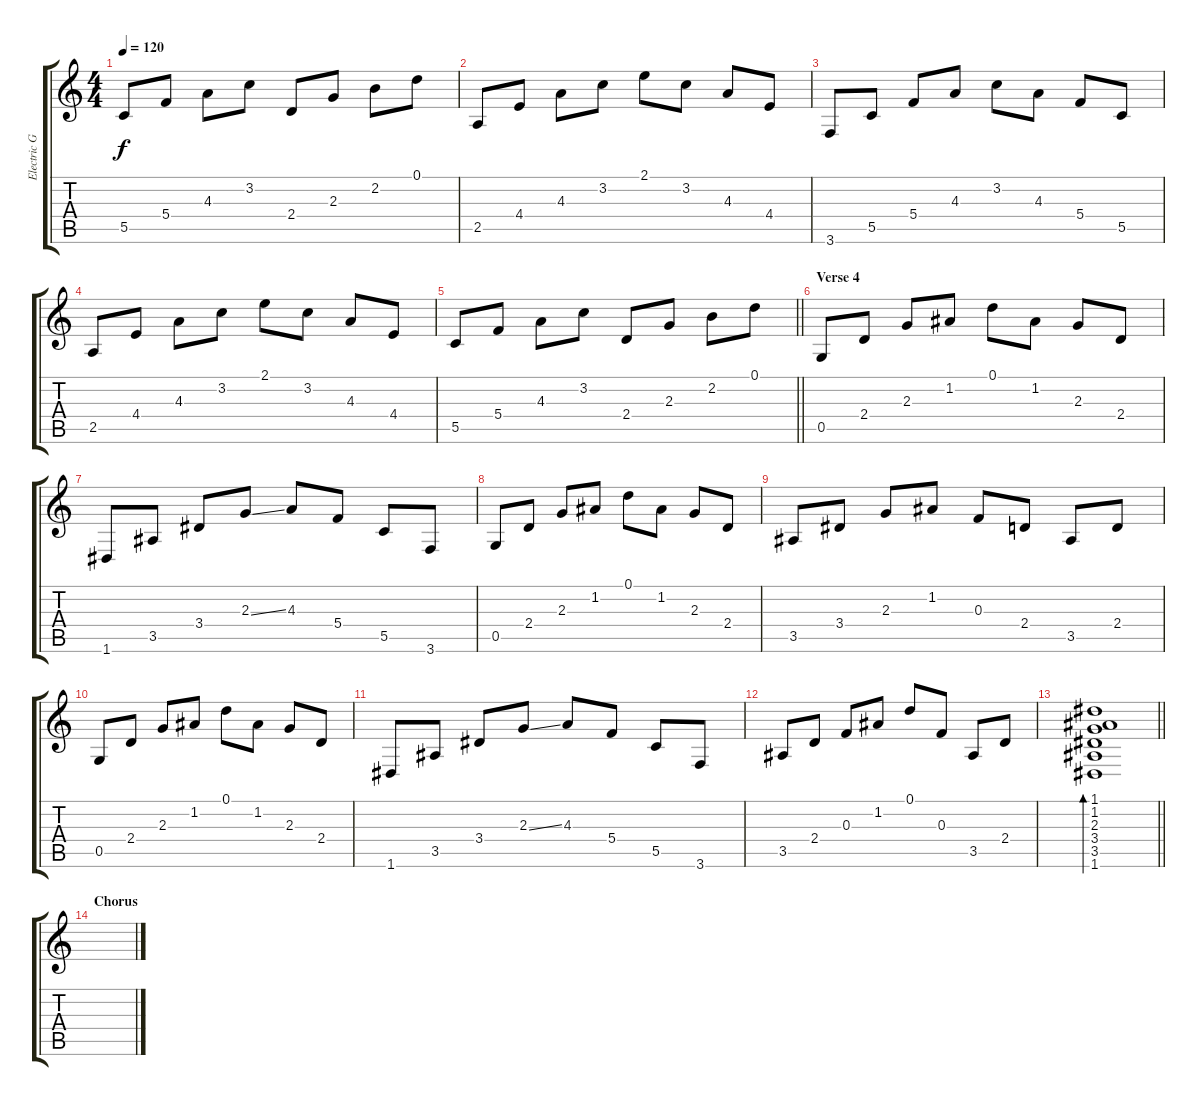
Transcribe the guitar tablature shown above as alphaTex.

\track ("Electric Guitar Clean" "Electric G") {instrument electricguitarclean}
\staff {score tabs}
\tuning (D4 A3 F3 C3 G2 D2) {hide}
\ts (4 4)
\tempo 120
\clef g2
\ks c
5.5.8{dy f} 5.4.8 4.3.8 3.2.8 2.4.8 2.3.8 2.2.8 0.1.8 |
2.5.8 4.4.8 4.3.8 3.2.8 2.1.8 3.2.8 4.3.8 4.4.8 |
3.6.8 5.5.8 5.4.8 4.3.8 3.2.8 4.3.8 5.4.8 5.5.8 |
2.5.8 4.4.8 4.3.8 3.2.8 2.1.8 3.2.8 4.3.8 4.4.8 |
\barLineRight lightlight
5.5.8 5.4.8 4.3.8 3.2.8 2.4.8 2.3.8 2.2.8 0.1.8 |
\section ("" "Verse 4")
0.5.8 2.4.8 2.3.8 1.2.8 0.1.8 1.2.8 2.3.8 2.4.8 |
1.6.8 3.5.8 3.4.8 2.3{ss}.8 4.3.8 5.4.8 5.5.8 3.6.8 |
0.5.8 2.4.8 2.3.8 1.2.8 0.1.8 1.2.8 2.3.8 2.4.8 |
3.5.8 3.4.8 2.3.8 1.2.8 0.3.8 2.4.8 3.5.8 2.4.8 |
0.5.8 2.4.8 2.3.8 1.2.8 0.1.8 1.2.8 2.3.8 2.4.8 |
1.6.8 3.5.8 3.4.8 2.3{ss}.8 4.3.8 5.4.8 5.5.8 3.6.8 |
3.5.8 2.4.8 0.3.8 1.2.8 0.1.8 0.3.8 3.5.8 2.4.8 |
\barLineRight lightlight
(1.1 1.2 2.3 3.4 3.5 1.6).1{bd 120} |
\section ("" "Chorus")
